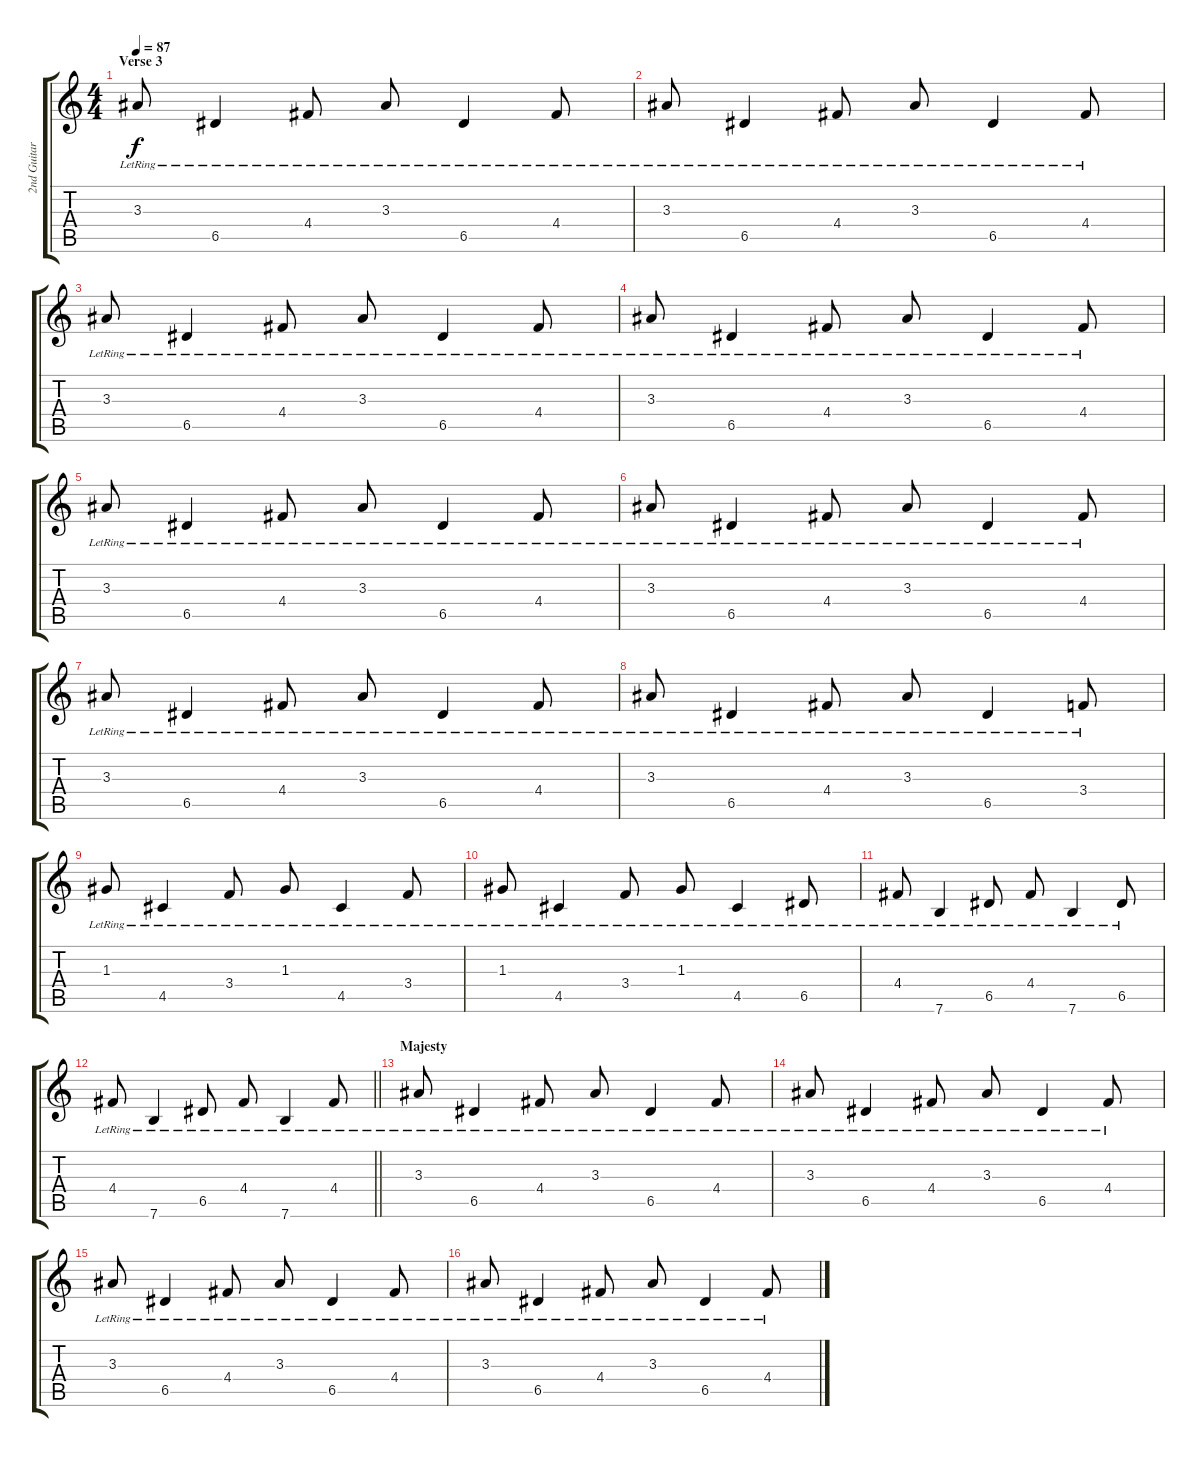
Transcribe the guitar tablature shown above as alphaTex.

\track ("2nd Guitar (tremolo fx)" "2nd Guitar") {instrument electricguitarclean}
\staff {score tabs}
\tuning (E4 B3 G3 D3 A2 E2) {hide}
\ts (4 4)
\section ("" "Verse 3")
\tempo 87
\clef g2
\ks c
3.3{lr}.8{dy f volume 6} 6.5{lr}.4 4.4{lr}.8 3.3{lr}.8 6.5{lr}.4 4.4{lr}.8 |
3.3{lr}.8 6.5{lr}.4 4.4{lr}.8 3.3{lr}.8 6.5{lr}.4 4.4{lr}.8 |
3.3{lr}.8 6.5{lr}.4 4.4{lr}.8 3.3{lr}.8 6.5{lr}.4 4.4{lr}.8 |
3.3{lr}.8 6.5{lr}.4 4.4{lr}.8 3.3{lr}.8 6.5{lr}.4 4.4{lr}.8 |
3.3{lr}.8 6.5{lr}.4 4.4{lr}.8 3.3{lr}.8 6.5{lr}.4 4.4{lr}.8 |
3.3{lr}.8 6.5{lr}.4 4.4{lr}.8 3.3{lr}.8 6.5{lr}.4 4.4{lr}.8 |
3.3{lr}.8 6.5{lr}.4 4.4{lr}.8 3.3{lr}.8 6.5{lr}.4 4.4{lr}.8 |
3.3{lr}.8 6.5{lr}.4 4.4{lr}.8 3.3{lr}.8 6.5{lr}.4 3.4{lr}.8 |
1.3{lr}.8 4.5{lr}.4 3.4{lr}.8 1.3{lr}.8 4.5{lr}.4 3.4{lr}.8 |
1.3{lr}.8 4.5{lr}.4 3.4{lr}.8 1.3{lr}.8 4.5{lr}.4 6.5{lr}.8 |
4.4{lr}.8 7.6{lr}.4 6.5{lr}.8 4.4{lr}.8 7.6{lr}.4 6.5{lr}.8 |
\barLineRight lightlight
4.4{lr}.8 7.6{lr}.4 6.5{lr}.8 4.4{lr}.8 7.6{lr}.4 4.4{lr}.8 |
\section ("" "Majesty")
3.3{lr}.8{volume 9} 6.5{lr}.4 4.4{lr}.8 3.3{lr}.8 6.5{lr}.4 4.4{lr}.8 |
3.3{lr}.8 6.5{lr}.4 4.4{lr}.8 3.3{lr}.8 6.5{lr}.4 4.4{lr}.8 |
3.3{lr}.8 6.5{lr}.4 4.4{lr}.8 3.3{lr}.8 6.5{lr}.4 4.4{lr}.8 |
3.3{lr}.8 6.5{lr}.4 4.4{lr}.8 3.3{lr}.8 6.5{lr}.4 4.4{lr}.8
